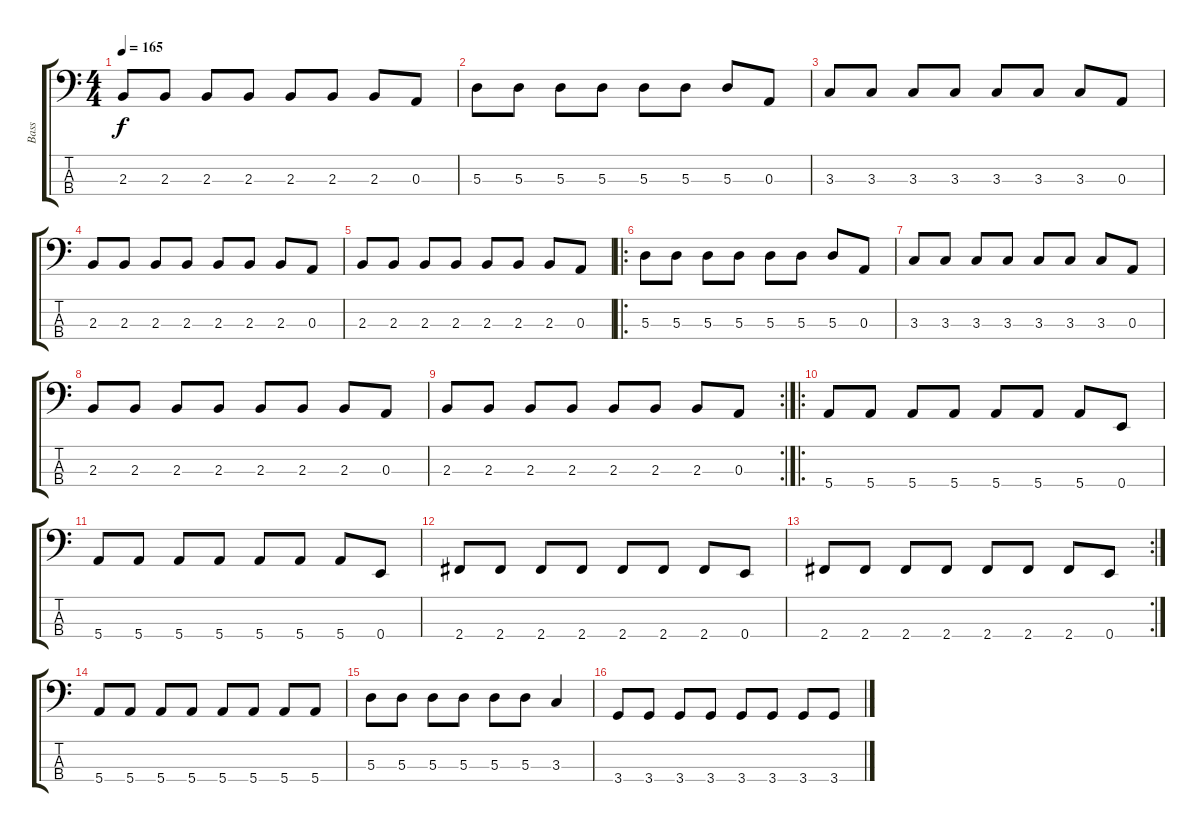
\track ("Bass" "Bass") {instrument electricbasspick}
\staff {score tabs}
\tuning (G2 D2 A1 E1) {hide}
\ts (4 4)
\tempo 165
\clef f4
\ks c
2.3.8{dy f} 2.3.8 2.3.8 2.3.8 2.3.8 2.3.8 2.3.8 0.3.8 |
5.3.8 5.3.8 5.3.8 5.3.8 5.3.8 5.3.8 5.3.8 0.3.8 |
3.3.8 3.3.8 3.3.8 3.3.8 3.3.8 3.3.8 3.3.8 0.3.8 |
2.3.8 2.3.8 2.3.8 2.3.8 2.3.8 2.3.8 2.3.8 0.3.8 |
2.3.8 2.3.8 2.3.8 2.3.8 2.3.8 2.3.8 2.3.8 0.3.8 |
\ro
5.3.8 5.3.8 5.3.8 5.3.8 5.3.8 5.3.8 5.3.8 0.3.8 |
3.3.8 3.3.8 3.3.8 3.3.8 3.3.8 3.3.8 3.3.8 0.3.8 |
2.3.8 2.3.8 2.3.8 2.3.8 2.3.8 2.3.8 2.3.8 0.3.8 |
\rc 2
2.3.8 2.3.8 2.3.8 2.3.8 2.3.8 2.3.8 2.3.8 0.3.8 |
\ro
5.4.8 5.4.8 5.4.8 5.4.8 5.4.8 5.4.8 5.4.8 0.4.8 |
5.4.8 5.4.8 5.4.8 5.4.8 5.4.8 5.4.8 5.4.8 0.4.8 |
2.4.8 2.4.8 2.4.8 2.4.8 2.4.8 2.4.8 2.4.8 0.4.8 |
\rc 2
2.4.8 2.4.8 2.4.8 2.4.8 2.4.8 2.4.8 2.4.8 0.4.8 |
5.4.8 5.4.8 5.4.8 5.4.8 5.4.8 5.4.8 5.4.8 5.4.8 |
5.3.8 5.3.8 5.3.8 5.3.8 5.3.8 5.3.8 3.3.4 |
3.4.8 3.4.8 3.4.8 3.4.8 3.4.8 3.4.8 3.4.8 3.4.8
